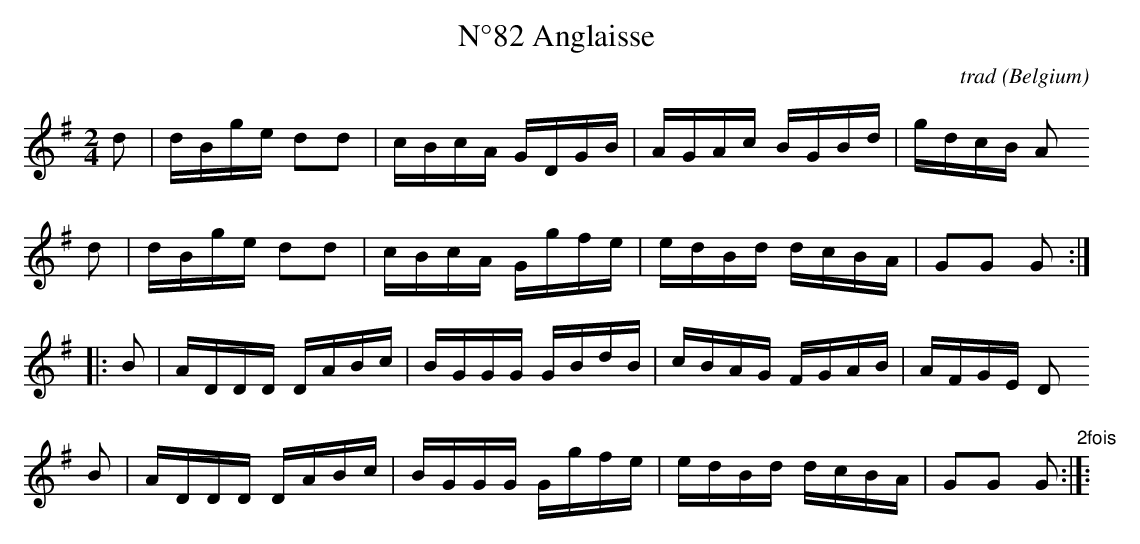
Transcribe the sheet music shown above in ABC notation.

X:1
T:N°82 Anglaisse
C:trad
O:Belgium
M:2/4
L:1/16
K:Gmaj
d2|dBge d2d2|cBcA GDGB|AGAc BGBd|gdcB A2
d2|dBge d2d2|cBcA Ggfe|edBd dcBA|G2G2 G2:|
|:B2|ADDD DABc|BGGG GBdB|cBAG FGAB|AFGE D2
B2|ADDD DABc|BGGG Ggfe|edBd dcBA|G2G2 G2"2fois":|]:
